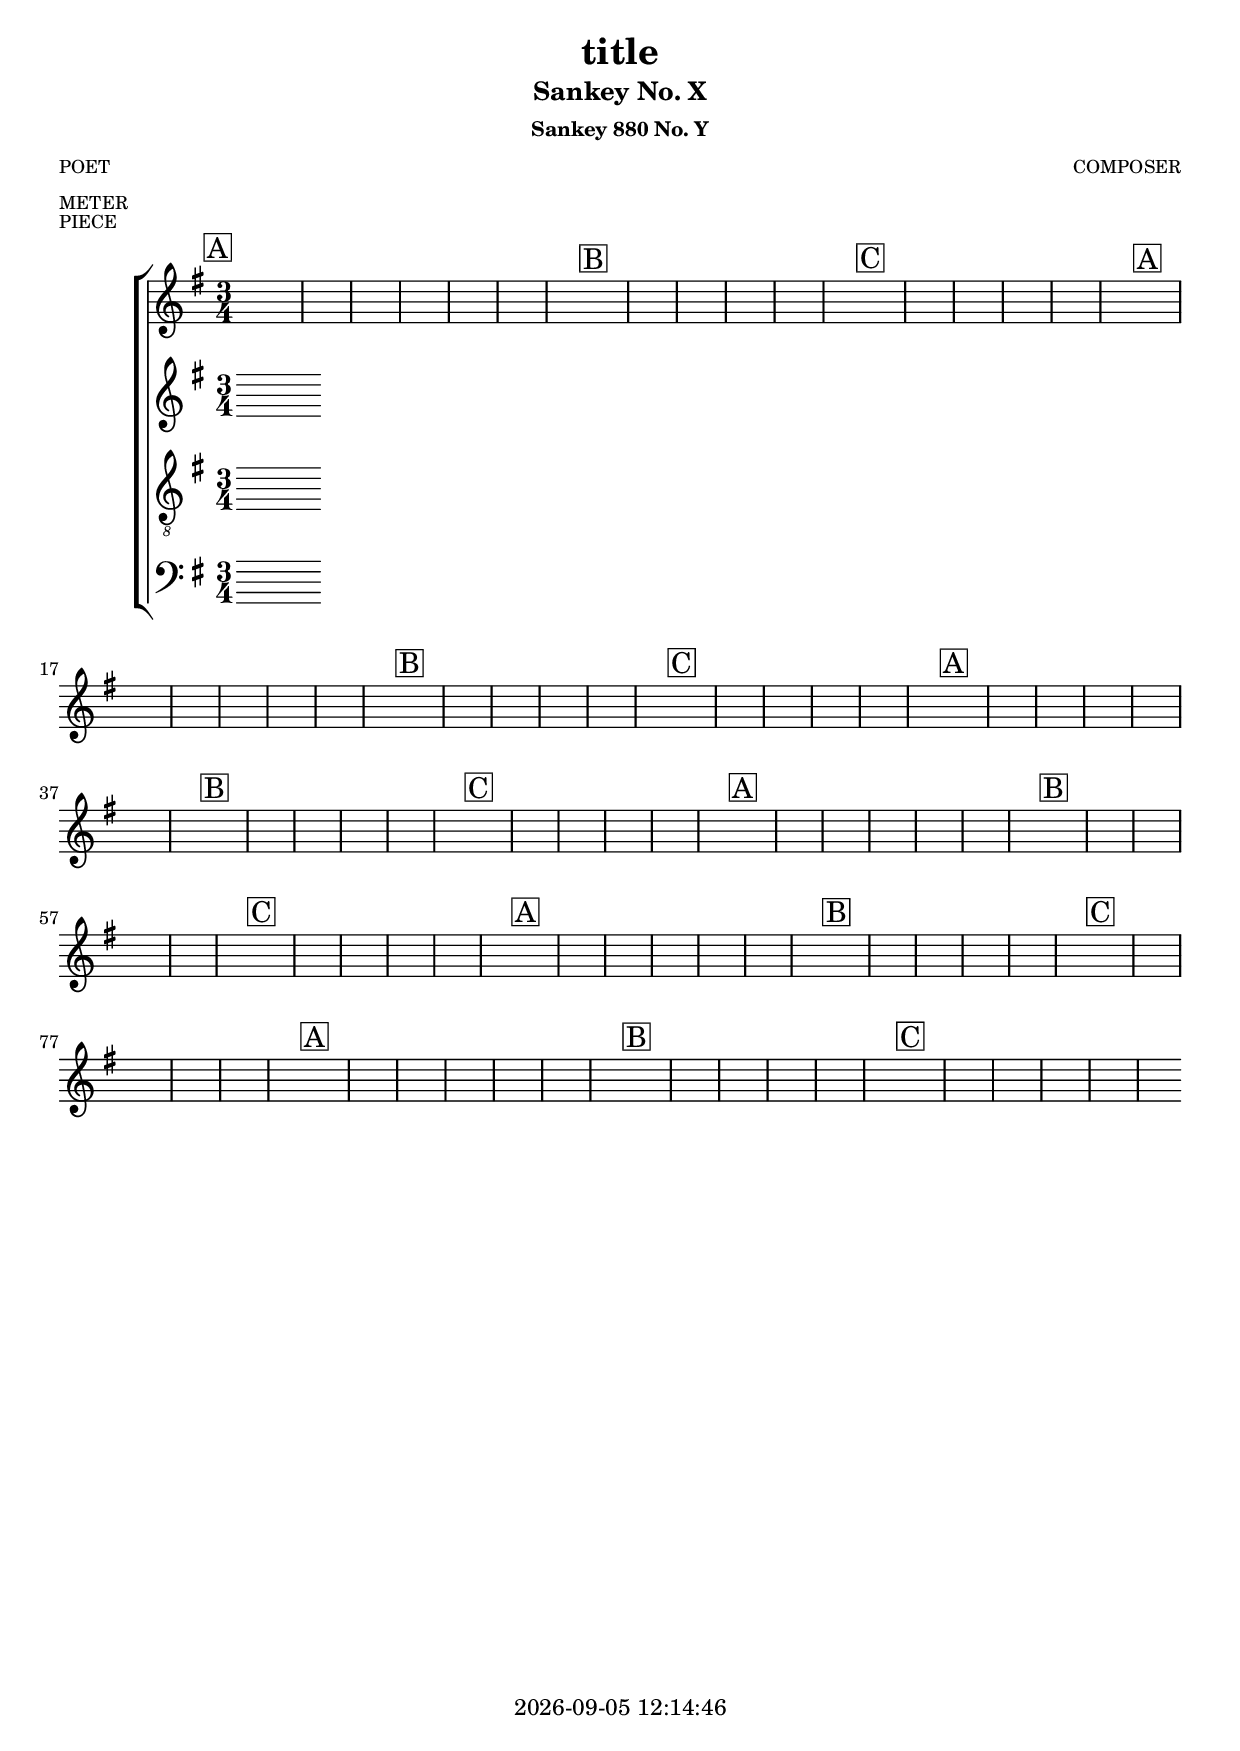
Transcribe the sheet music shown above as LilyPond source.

\version "2.22.1"

\include "articulate.ly"

today = #(strftime "%Y-%m-%d %H:%M:%S" (localtime (current-time)))

\header {
% centered at top
%  dedication  = "dedication"
  title       = "title"
  subtitle    = "Sankey No. X"
  subsubtitle = "Sankey 880 No. Y"
%  instrument  = "instrument"
  
% arrangement of following lines:
%
%  poet    composer
%  meter   arranger
%  piece       opus

  composer    = \markup\smallCaps "composer"
%  arranger    = "arranger"
%  opus        = "opus"

  poet        = \markup\smallCaps "poet"
  meter       = \markup\smallCaps "meter"
  piece       = \markup\smallCaps "piece"

% centered at bottom
% tagline     = "tagline" % default lilypond version
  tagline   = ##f
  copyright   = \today
}

% #(set-global-staff-size 16)

global = {
  \key g \major
  \time 3/4
  \partial 4
}

RehearsalTrack = {
% \set Score.currentBarNumber = #5
  \mark \markup { \box "A" } s2.*6
  \mark \markup { \box "B" } s2.*5
  \mark \markup { \box "C" } s2.*5
}

TempoTrack = {
  \set Score.tempoHideNote = ##t
  \tempo 4=120
}

nl = { \bar "||" \break }

soprano = \relative {
  \autoBeamOff
}

alto = \relative {
  \autoBeamOff
}

tenor = \relative {
  \autoBeamOff
}

bass = \relative {
  \autoBeamOff
}

nom  = {   \set ignoreMelismata = ##t }
yesm = { \unset ignoreMelismata       }

chorus = \lyricmode {
}

verses = 6

wordsOne = \lyricmode {
  \set stanza = "1."
}
  
wordsTwo = \lyricmode {
  \set stanza = "2."
}
  
wordsThree = \lyricmode {
  \set stanza = "3."
}
  
wordsFour = \lyricmode {
  \set stanza = "4."
}
  
wordsFive = \lyricmode {
  \set stanza = "5."
}
  
wordsSix = \lyricmode {
  \set stanza = "6."
}
  
wordsMidi = \lyricmode {
}

\book {
  \bookOutputSuffix "midi"
  \score {
%    \articulate
        \new ChoirStaff <<
                                % Soprano staff
          \new Staff = soprano
          <<
            \new Voice { \repeat unfold \verses \RehearsalTrack }
            \new Voice { \repeat unfold \verses \TempoTrack     }
            \new Voice { \global \repeat unfold \verses \soprano \bar "|." }
            \addlyrics \wordsMidi
          >>
                                % Alto staff
          \new Staff = alto
          <<
            \new Voice { \global \repeat unfold \verses { \alto \nl } \bar "|." }
          >>
                                % Tenor staff
          \new Staff = tenor
          <<
            \clef "treble_8"
            \new Voice { \global \repeat unfold \verses \tenor }
          >>
                                % Bass staff
          \new Staff = bass
          <<
            \clef "bass"
            \new Voice { \global \repeat unfold \verses \bass }
          >>
        >>
    \layout { }
%    \midi {}
  }
}

\book {
  \bookOutputSuffix "repeat"
  \score {
        \new ChoirStaff <<
                                  % Joint soprano/alto staff
          \new Staff \with { printPartCombineTexts = ##f }
          <<
            \new Voice \RehearsalTrack
            \new Voice \TempoTrack
            \new NullVoice = "aligner" \soprano
            \new Voice = "women" \partCombine { \global \soprano \bar "|." } { \global \alto }
            \new Lyrics \lyricsto "aligner" { \wordsOne \chorus }
            \new Lyrics \lyricsto "aligner"   \wordsTwo
            \new Lyrics \lyricsto "aligner"   \wordsThree
            \new Lyrics \lyricsto "aligner"   \wordsFour
            \new Lyrics \lyricsto "aligner"   \wordsFive
            \new Lyrics \lyricsto "aligner"   \wordsSix
          >>
                                  % Joint tenor/bass staff
          \new Staff \with { printPartCombineTexts = ##f }
          <<
            \clef "bass"
            \new Voice = "men" \partCombine { \global \tenor } { \global \bass }
          >>
        >>
    \layout {
      indent = 1.5\cm
      \pointAndClickOff
      \context {
        \Staff \RemoveAllEmptyStaves
      }
    }
  }
}

\book {
  \bookOutputSuffix "single"
  \score {
        \new ChoirStaff <<
                                  % Joint soprano/alto staff
          \new Staff \with { printPartCombineTexts = ##f }
          <<
            \new Voice { \repeat unfold \verses \RehearsalTrack }
            \new Voice { \repeat unfold \verses \TempoTrack }
            \new NullVoice = "aligner" { \repeat unfold \verses \soprano }
            \new Voice = "women" \partCombine { \global \repeat unfold \verses \soprano \bar "|." }
                                               { \global \repeat unfold \verses { \alto \nl } \bar "|." }
            \new Lyrics \lyricsto "aligner" { \wordsOne   \chorus
                                              \wordsTwo   \chorus
                                              \wordsThree \chorus
                                              \wordsFour  \chorus
                                              \wordsFive  \chorus
                                              \wordsSix   \chorus
                                            }
          >>
                                  % Joint tenor/bass staff
          \new Staff \with { printPartCombineTexts = ##f }
          <<
            \clef "bass"
            \new Voice = "men" \partCombine { \global \repeat unfold \verses \tenor }
                                            { \global \repeat unfold \verses \bass }
          >>
        >>
    \layout {
      indent = 1.5\cm
      \pointAndClickOff
      \context {
        \Staff \RemoveAllEmptyStaves
      }
    }
  }
}

\book {
  \bookOutputSuffix "singlepage"
  \paper {
    top-margin = 0
    left-margin = 7
    right-margin = 1
    paper-width = 190\mm
    page-breaking = #ly:one-page-breaking
    system-system-spacing.basic-distance = #15
    system-separator-markup = \slashSeparator
  }
  \score {
        \new ChoirStaff <<
                                  % Joint soprano/alto staff
          \new Staff \with { printPartCombineTexts = ##f }
          <<
            \new Voice { \repeat unfold \verses \RehearsalTrack }
            \new Voice { \repeat unfold \verses \TempoTrack }
            \new NullVoice = "aligner" { \repeat unfold \verses \soprano }
            \new Voice = "women" \partCombine { \global \repeat unfold \verses \soprano \bar "|." }
                                               { \global \repeat unfold \verses { \alto \nl } \bar "|." }
            \new Lyrics \lyricsto "aligner" { \wordsOne   \chorus
                                              \wordsTwo   \chorus
                                              \wordsThree \chorus
                                              \wordsFour  \chorus
                                              \wordsFive  \chorus
                                              \wordsSix   \chorus
                                            }
          >>
                                  % Joint tenor/bass staff
          \new Staff \with { printPartCombineTexts = ##f }
          <<
            \clef "bass"
            \new Voice = "men" \partCombine { \global \repeat unfold \verses \tenor }
                                            { \global \repeat unfold \verses \bass }
          >>
        >>
    \layout {
      indent = 1.5\cm
      \pointAndClickOff
      \context {
        \Staff \RemoveAllEmptyStaves
      }
    }
  }
}
